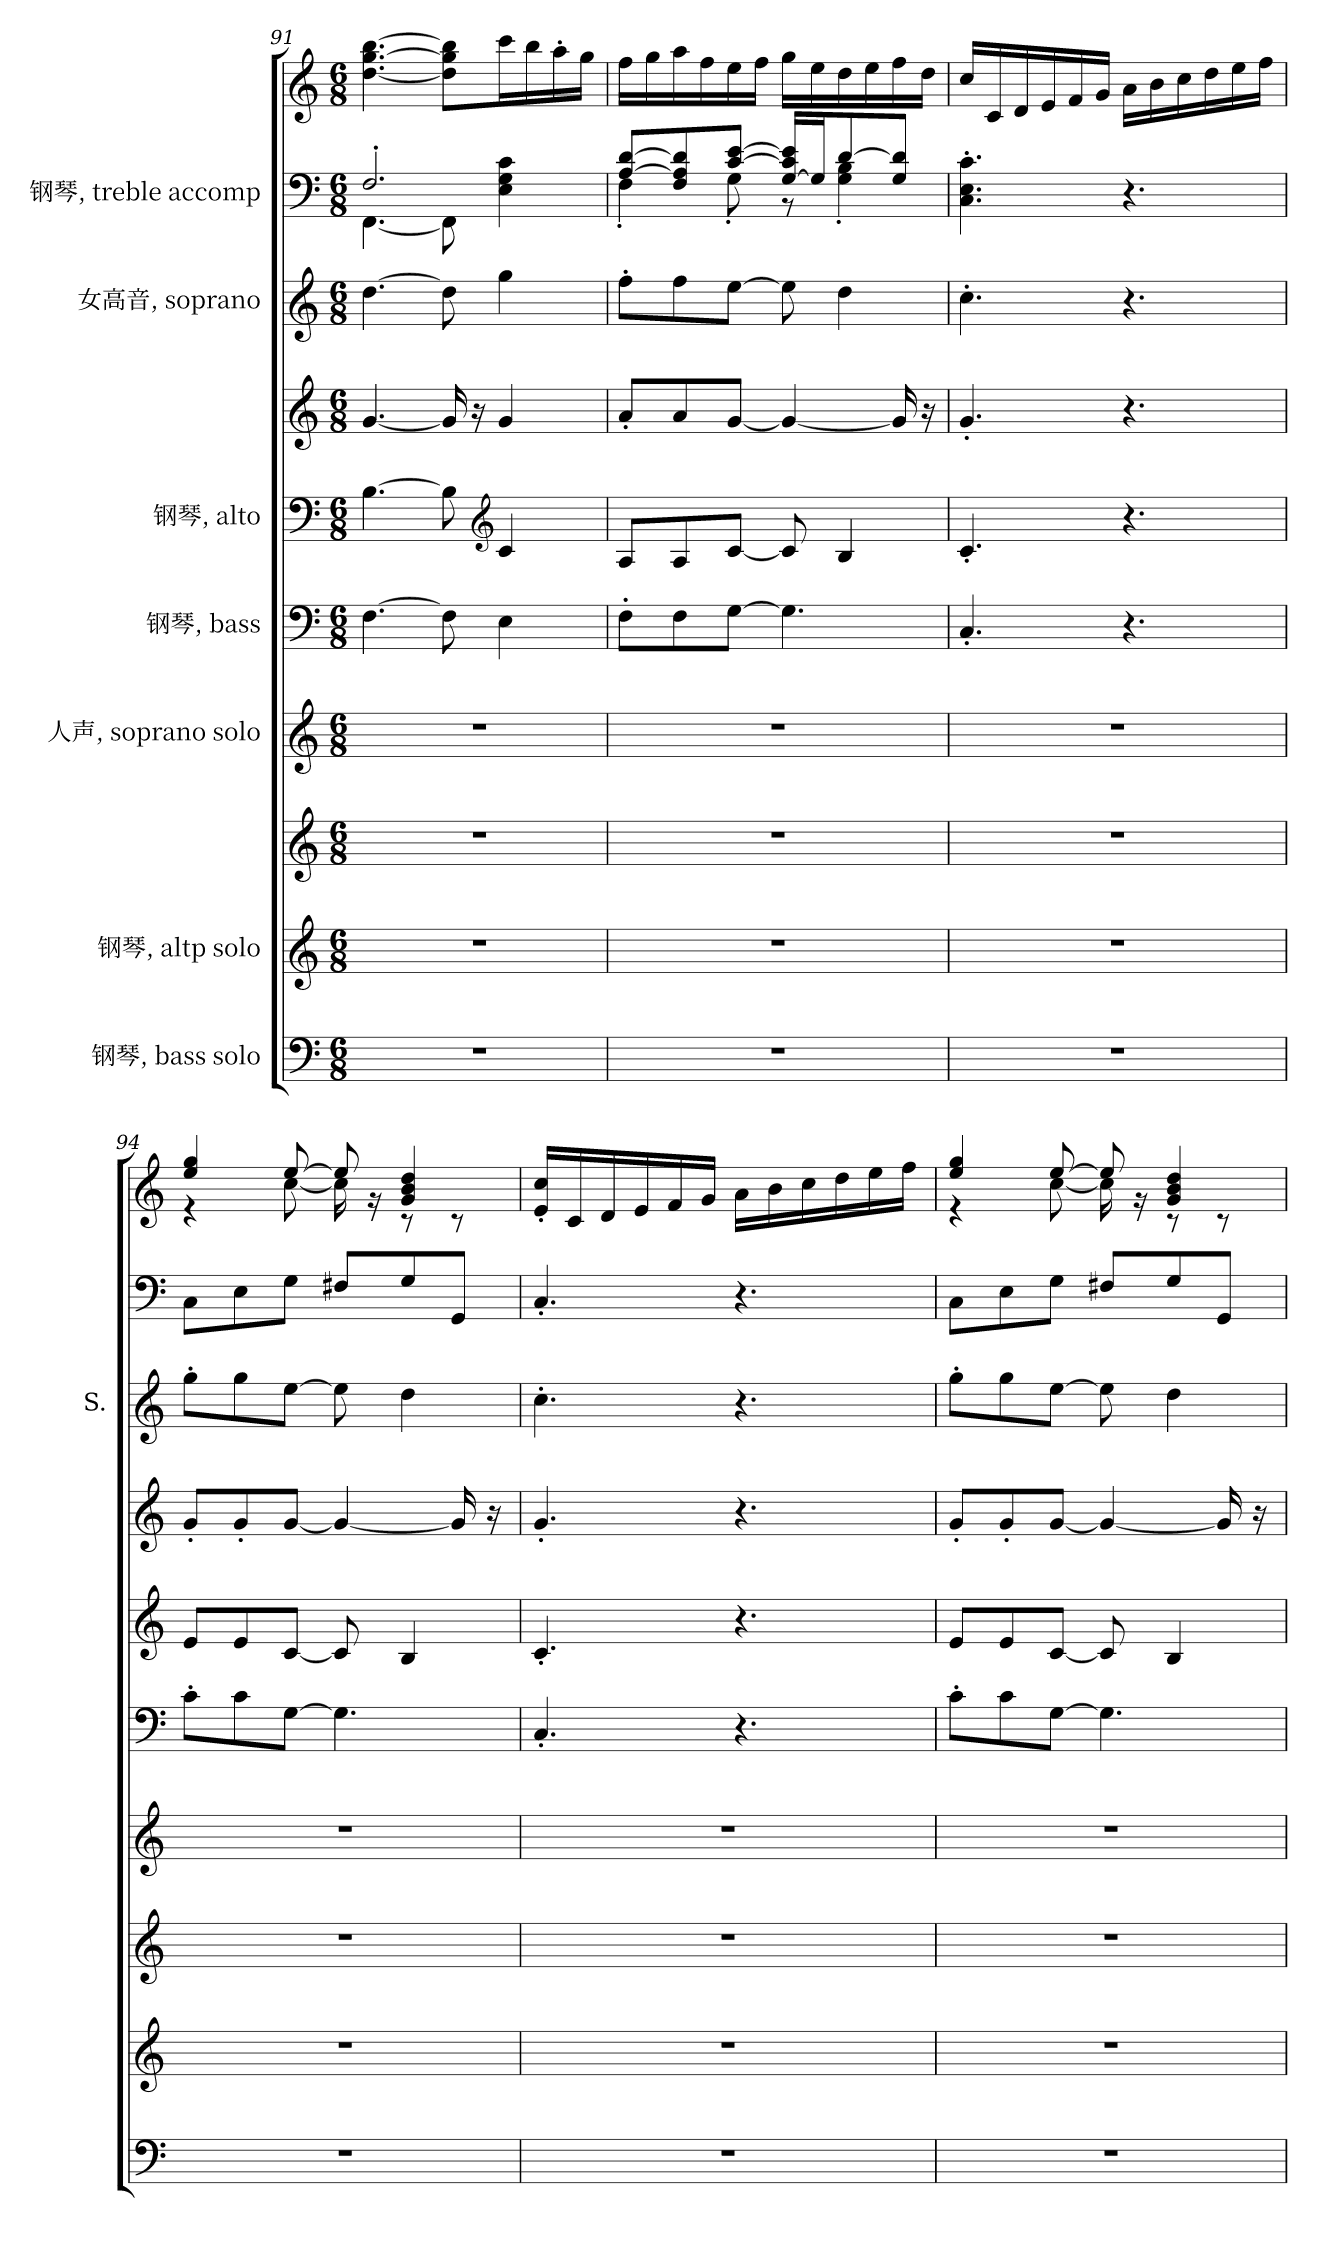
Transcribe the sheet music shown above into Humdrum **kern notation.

**kern	**kern	**kern	**kern	**kern	**kern	**kern	**kern	**kern	**kern
*part7	*part6	*part6	*part5	*part4	*part3	*part3	*part2	*part1	*part1
*staff10	*staff9	*staff8	*staff7	*staff6	*staff5	*staff4	*staff3	*staff2	*staff1
*I"钢琴, bass solo	*I"钢琴, altp solo	*	*I"人声, soprano solo	*I"钢琴, bass	*I"钢琴, alto	*	*I"女高音, soprano	*I"钢琴, treble accomp	*
*	*	*	*	*	*	*	*I'S.	*	*
*clefF4	*clefG2	*clefG2	*clefG2	*clefF4	*clefF4	*clefG2	*clefG2	*clefF4	*clefG2
*k[]	*k[]	*k[]	*k[]	*k[]	*k[]	*k[]	*k[]	*k[]	*k[]
*M6/8	*M6/8	*M6/8	*M6/8	*M6/8	*M6/8	*M6/8	*M6/8	*M6/8	*M6/8
=91	=91	=91	=91	=91	=91	=91	=91	=91	=91
*	*	*	*	*	*	*	*	*^	*
2.r	2.r	2.r	2.r	[4.F\	[4.B\	[4.g/	[4.dd\	2.F'/	[4.FF\	[4.dd\ [4.gg\ [4.bb\
.	.	.	.	8F\]	8B\]	16g/]	8dd\]	.	8FF\]	8dd\] 8gg\] 8bb\]L
.	.	.	.	.	.	16r	.	.	.	.
*	*	*	*	*	*clefG2	*	*	*	*	*
.	.	.	.	4E\	4c/	4g/	4gg\	.	4E\ 4G\ 4c\	16ccc\L
.	.	.	.	.	.	.	.	.	.	16bb\
.	.	.	.	.	.	.	.	.	.	16aa'\
.	.	.	.	.	.	.	.	.	.	16gg\JJ
!!LO:PB:g=z
=92	=92	=92	=92	=92	=92	=92	=92	=92	=92	=92
2.r	2.r	2.r	2.r	8F'\L	8A/L	8a'/L	8ff'\L	[8A/ [8d/L	4F'\	16ff\LL
.	.	.	.	.	.	.	.	.	.	16gg\
.	.	.	.	8F\	8A/	8a/	8ff\	8F/ 8A/] 8d/]	.	16aa\
.	.	.	.	.	.	.	.	.	.	16ff\
.	.	.	.	[8G\J	[8c/J	[8g/J	[8ee\J	[8c/ [8e/J	8G'\	16ee\
.	.	.	.	.	.	.	.	.	.	16ff\JJ
.	.	.	.	4.G\]	8c/]	4g/_	8ee\]	[16G/ 16c/] 16e/]LL	8r	16gg\LL
.	.	.	.	.	.	.	.	16G/J]	.	16ee\
.	.	.	.	.	4B/	.	4dd\	[8d/	4G\' 4B\'	16dd\
.	.	.	.	.	.	.	.	.	.	16ee\
.	.	.	.	.	.	16g/]	.	8G/ 8d/]J	.	16ff\
.	.	.	.	.	.	16r	.	.	.	16dd\JJ
*	*	*	*	*	*	*	*	*v	*v	*
=93	=93	=93	=93	=93	=93	=93	=93	=93	=93
2.r	2.r	2.r	2.r	4.C'/	4.c'/	4.g'/	4.cc'\	4.C\' 4.E\' 4.c\'	16cc/LL
.	.	.	.	.	.	.	.	.	16c/
.	.	.	.	.	.	.	.	.	16d/
.	.	.	.	.	.	.	.	.	16e/
.	.	.	.	.	.	.	.	.	16f/
.	.	.	.	.	.	.	.	.	16g/JJ
.	.	.	.	4.r	4.r	4.r	4.r	4.r	16a\LL
.	.	.	.	.	.	.	.	.	16b\
.	.	.	.	.	.	.	.	.	16cc\
.	.	.	.	.	.	.	.	.	16dd\
.	.	.	.	.	.	.	.	.	16ee\
.	.	.	.	.	.	.	.	.	16ff\JJ
=94	=94	=94	=94	=94	=94	=94	=94	=94	=94
*	*	*	*	*	*	*	*	*	*^
2.r	2.r	2.r	2.r	8c'\L	8e/L	8g'/L	8gg'\L	8C\L	4ee/ 4gg/	4r
.	.	.	.	8c\	8e/	8g'/	8gg\	8E\	.	.
.	.	.	.	[8G\J	[8c/J	[8g/J	[8ee\J	8G\J	[8ee/	[8cc\
.	.	.	.	4.G\]	8c/]	4g/_	8ee\]	8F#X/L	8ee/]	16cc\]
.	.	.	.	.	.	.	.	.	.	16r
.	.	.	.	.	4B/	.	4dd\	8G/	4g/ 4b/ 4dd/	8r
.	.	.	.	.	.	16g/]	.	8GG/J	.	8r
.	.	.	.	.	.	16r	.	.	.	.
*	*	*	*	*	*	*	*	*	*v	*v
!!LO:PB:g=z
=95	=95	=95	=95	=95	=95	=95	=95	=95	=95
2.r	2.r	2.r	2.r	4.C'/	4.c'/	4.g'/	4.cc'\	4.C'/	16e/' 16cc/'LL
.	.	.	.	.	.	.	.	.	16c/
.	.	.	.	.	.	.	.	.	16d/
.	.	.	.	.	.	.	.	.	16e/
.	.	.	.	.	.	.	.	.	16f/
.	.	.	.	.	.	.	.	.	16g/JJ
.	.	.	.	4.r	4.r	4.r	4.r	4.r	16a\LL
.	.	.	.	.	.	.	.	.	16b\
.	.	.	.	.	.	.	.	.	16cc\
.	.	.	.	.	.	.	.	.	16dd\
.	.	.	.	.	.	.	.	.	16ee\
.	.	.	.	.	.	.	.	.	16ff\JJ
=96	=96	=96	=96	=96	=96	=96	=96	=96	=96
*	*	*	*	*	*	*	*	*	*^
2.r	2.r	2.r	2.r	8c'\L	8e/L	8g'/L	8gg'\L	8C\L	4ee/ 4gg/	4r
.	.	.	.	8c\	8e/	8g'/	8gg\	8E\	.	.
.	.	.	.	[8G\J	[8c/J	[8g/J	[8ee\J	8G\J	[8ee/	[8cc\
.	.	.	.	4.G\]	8c/]	4g/_	8ee\]	8F#X/L	8ee/]	16cc\]
.	.	.	.	.	.	.	.	.	.	16r
.	.	.	.	.	4B/	.	4dd\	8G/	4g/ 4b/ 4dd/	8r
.	.	.	.	.	.	16g/]	.	8GG/J	.	8r
.	.	.	.	.	.	16r	.	.	.	.
*	*	*	*	*	*	*	*	*	*v	*v
=	=	=	=	=	=	=	=	=	=
*-	*-	*-	*-	*-	*-	*-	*-	*-	*-
